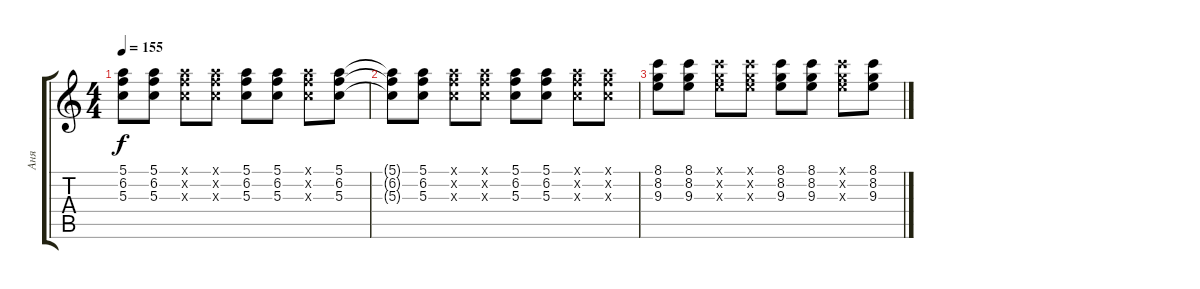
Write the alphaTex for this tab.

\track ("Аня" "Аня") {instrument distortionguitar}
\staff {score tabs}
\tuning (E4 B3 G3 D3 A2 E2) {hide}
\ts (4 4)
\tempo 155
\clef g2
\ks c
(5.1 6.2 5.3).8{dy f} (5.1 6.2 5.3).8 (5.1{x} 6.2{x} 5.3{x}).8 (5.1{x} 6.2{x} 5.3{x}).8 (5.1 6.2 5.3).8 (5.1 6.2 5.3).8 (5.1{x} 6.2{x} 5.3{x}).8 (5.1 6.2 5.3).8 |
(5.1{t} 6.2{t} 5.3{t}).8 (5.1 6.2 5.3).8 (5.1{x} 6.2{x} 5.3{x}).8 (5.1{x} 6.2{x} 5.3{x}).8 (5.1 6.2 5.3).8 (5.1 6.2 5.3).8 (5.1{x} 6.2{x} 5.3{x}).8 (5.1{x} 6.2{x} 5.3{x}).8 |
(8.1 8.2 9.3).8 (8.1 8.2 9.3).8 (8.1{x} 8.2{x} 9.3{x}).8 (8.1{x} 8.2{x} 9.3{x}).8 (8.1 8.2 9.3).8 (8.1 8.2 9.3).8 (8.1{x} 8.2{x} 9.3{x}).8 (8.1 8.2 9.3).8
